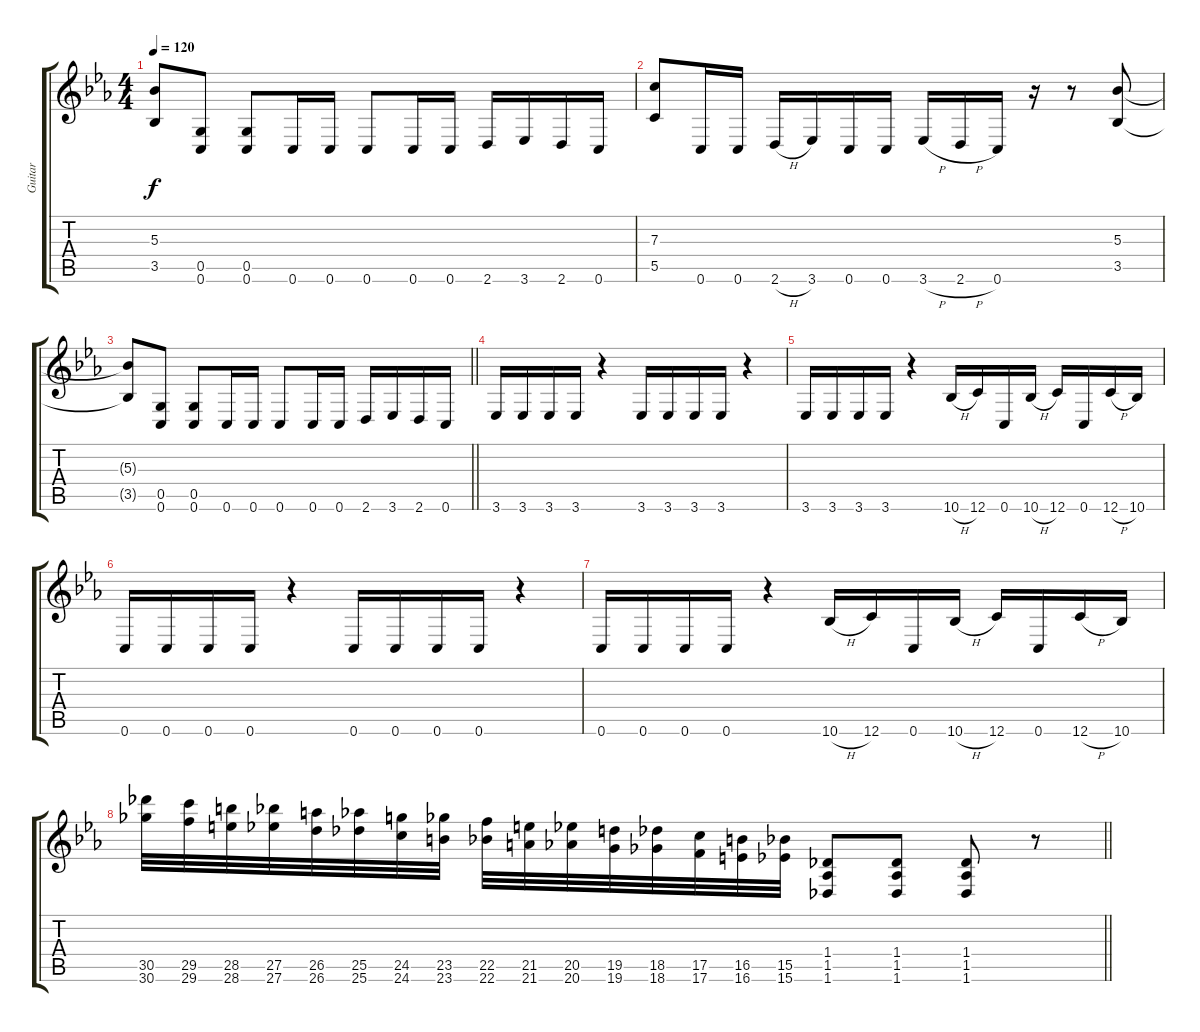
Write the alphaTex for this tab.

\track ("Guitar" "Guitar") {instrument distortionguitar}
\staff {score tabs}
\tuning (D4 A3 F3 C3 G2 C2) {hide}
\ts (4 4)
\tempo 120
\clef g2
\ks eb
(5.3{t} 3.5{t}).8{dy f} (0.5 0.6).8 (0.5 0.6).8 0.6.16 0.6.16 0.6.8 0.6.16 0.6.16 2.6.16 3.6.16 2.6.16 0.6.16 |
(7.3 5.5).8 0.6.16 0.6.16 2.6{h}.16 3.6.16 0.6.16 0.6.16 3.6{h}.16 2.6{h}.16 0.6.16 r.16 r.8 (5.3 3.5).8 |
\barLineRight lightlight
(5.3{t} 3.5{t}).8 (0.5 0.6).8 (0.5 0.6).8 0.6.16 0.6.16 0.6.8 0.6.16 0.6.16 2.6.16 3.6.16 2.6.16 0.6.16 |
\section ("" "")
3.6.16 3.6.16 3.6.16 3.6.16 r.4 3.6.16 3.6.16 3.6.16 3.6.16 r.4 |
3.6.16 3.6.16 3.6.16 3.6.16 r.4 10.6{h}.16 12.6.16 0.6.16 10.6{h}.16 12.6.16 0.6.16 12.6{h}.16 10.6.16 |
0.6.16 0.6.16 0.6.16 0.6.16 r.4 0.6.16 0.6.16 0.6.16 0.6.16 r.4 |
0.6.16 0.6.16 0.6.16 0.6.16 r.4 10.6{h}.16 12.6.16 0.6.16 10.6{h}.16 12.6.16 0.6.16 12.6{h}.16 10.6.16 |
\barLineRight lightlight
(30.5 30.6).32{instrument guitarharmonics} (29.5 29.6).32 (28.5 28.6).32 (27.5 27.6).32 (26.5 26.6).32 (25.5 25.6).32 (24.5 24.6).32 (23.5 23.6).32 (22.5 22.6).32 (21.5 21.6).32 (20.5 20.6).32 (19.5 19.6).32 (18.5 18.6).32 (17.5 17.6).32 (16.5 16.6).32 (15.5 15.6).32 (1.4 1.5 1.6).8{instrument distortionguitar} (1.4 1.5 1.6).8 (1.4 1.5 1.6).8 r.8
